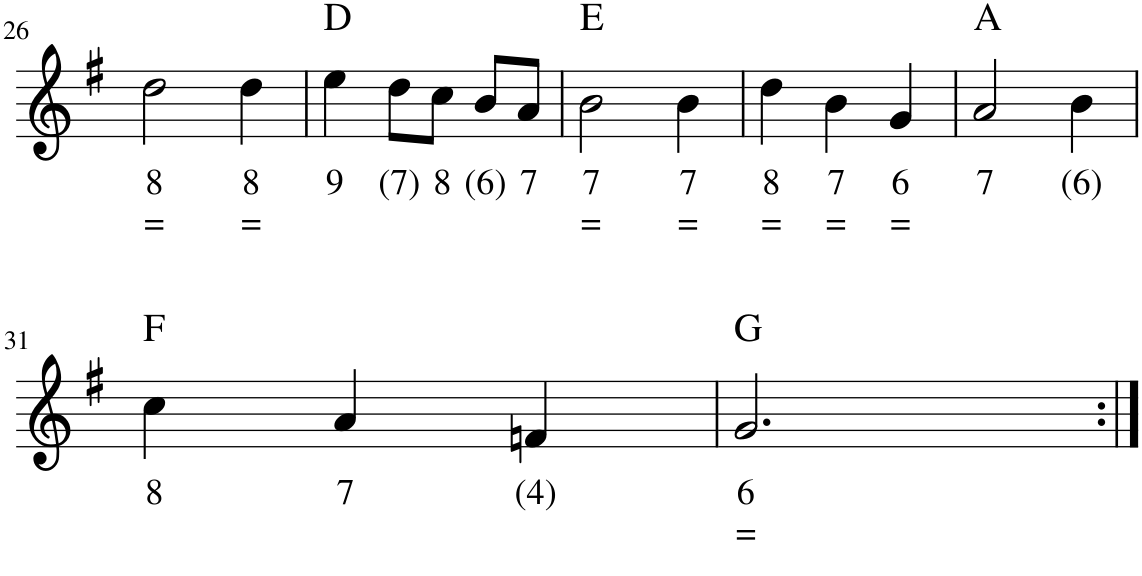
**kern	**text	**text	**harte
*part1	*part1	*part1	*part1
*staff1	*staff1	*staff1	*
*I"Stem	*	*	*
!!LO:PB:g=z
*clefG2	*	*	*
*k[f#]	*	*	*
*M3/4	*	*	*
=26	=26	=26	=26
!	!LO:LY:b	!LO:LY:b	!
2dd\	8	=	.
!	!LO:LY:b	!LO:LY:b	!
4dd\	8	=	.
=27	=27	=27	=27
!	!LO:LY:b	!	!
4ee\	9	.	D:maj
!	!LO:LY:b	!	!
8dd\L	(7)	.	.
!	!LO:LY:b	!	!
8cc\J	8	.	.
!	!LO:LY:b	!	!
8b/L	(6)	.	.
!	!LO:LY:b	!	!
8a/J	7	.	.
=28	=28	=28	=28
!	!LO:LY:b	!LO:LY:b	!
2b\	7	=	E:maj
!	!LO:LY:b	!LO:LY:b	!
4b\	7	=	.
=29	=29	=29	=29
!	!LO:LY:b	!LO:LY:b	!
4dd\	8	=	.
!	!LO:LY:b	!LO:LY:b	!
4b\	7	=	.
!	!LO:LY:b	!LO:LY:b	!
4g/	6	=	.
=30	=30	=30	=30
!	!LO:LY:b	!	!
2a/	7	.	A:maj
!	!LO:LY:b	!	!
4b\	(6)	.	.
!!LO:LB:g=z
=31	=31	=31	=31
!	!LO:LY:b	!	!
4cc\	8	.	F:maj
!	!LO:LY:b	!	!
4a/	7	.	.
!	!LO:LY:b	!	!
4fn/	(4)	.	.
=32	=32	=32	=32
!	!LO:LY:b	!LO:LY:b	!
2.g/	6	=	G:maj
=:|!	=:|!	=:|!	=:|!
*-	*-	*-	*-
